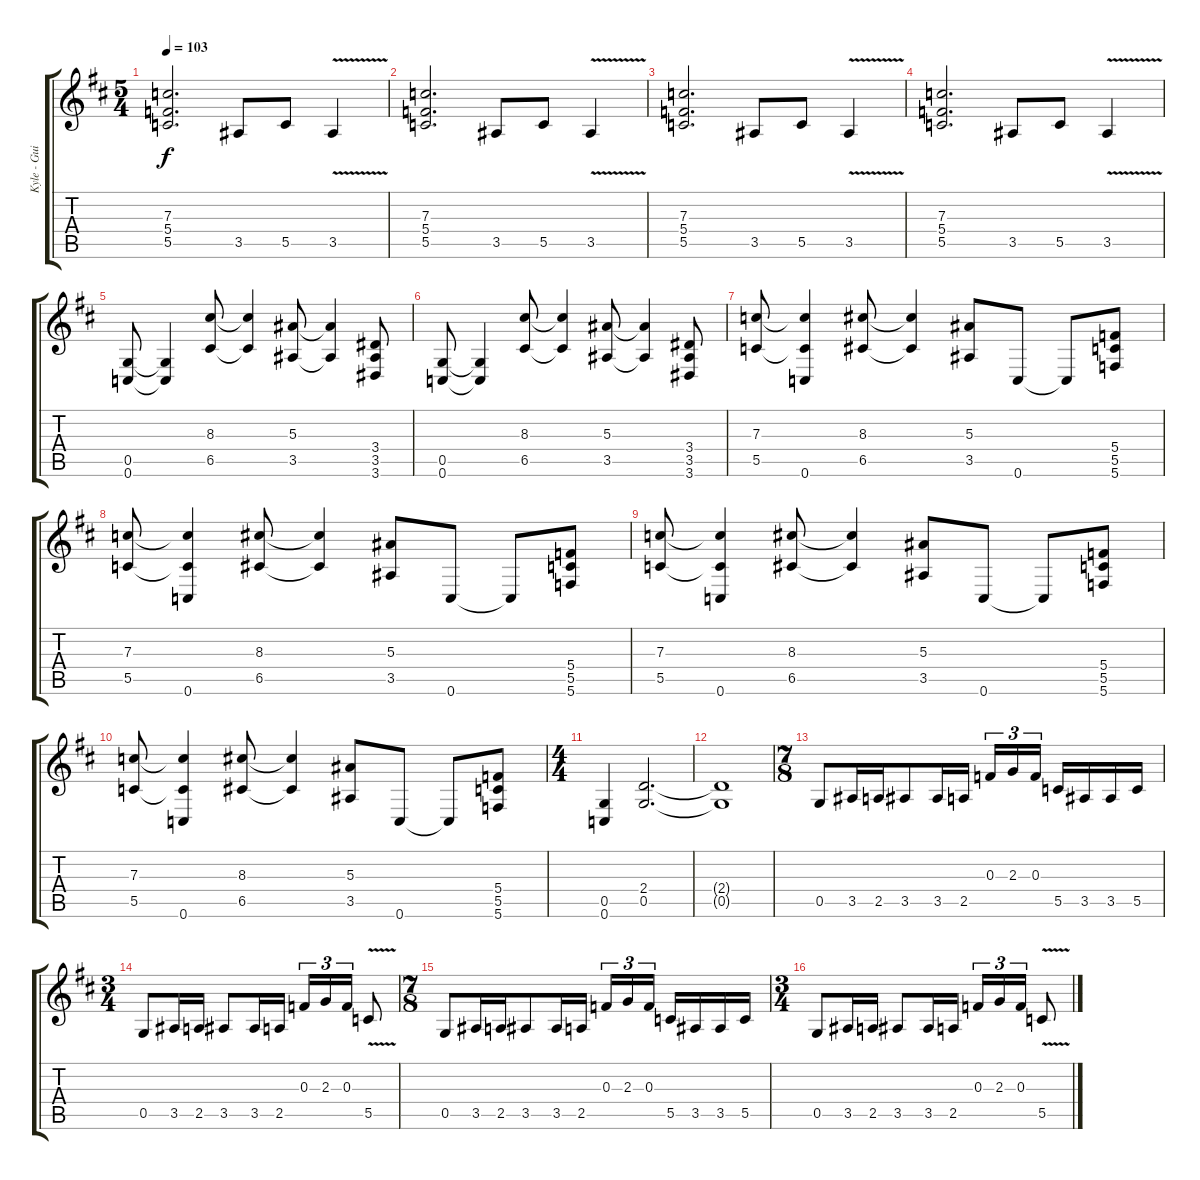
\track ("Kyle - Guitar 2" "Kyle - Gui") {instrument distortionguitar}
\staff {score tabs}
\tuning (D4 A3 F3 C3 G2 C2) {hide}
\ts (5 4)
\tempo 103
\clef g2
\ks d
(7.3 5.4 5.5).2{d dy f} 3.5.8 5.5.8 3.5{v}.4 |
(7.3 5.4 5.5).2{d} 3.5.8 5.5.8 3.5{v}.4 |
(7.3 5.4 5.5).2{d} 3.5.8 5.5.8 3.5{v}.4 |
(7.3 5.4 5.5).2{d} 3.5.8 5.5.8 3.5{v}.4 |
(0.5 0.6).8 (0.5{t} 0.6{t}).4 (8.3 6.5).8 (8.3{t} 6.5{t}).4 (5.3 3.5).8 (5.3{t} 3.5{t}).4 (3.4 3.5 3.6).8 |
(0.5 0.6).8 (0.5{t} 0.6{t}).4 (8.3 6.5).8 (8.3{t} 6.5{t}).4 (5.3 3.5).8 (5.3{t} 3.5{t}).4 (3.4 3.5 3.6).8 |
(7.3 5.5).8 (7.3{t} 5.5{t} 0.6).4 (8.3 6.5).8 (8.3{t} 6.5{t}).4 (5.3 3.5).8 0.6.8 0.6{t}.8 (5.4 5.5 5.6).8 |
(7.3 5.5).8 (7.3{t} 5.5{t} 0.6).4 (8.3 6.5).8 (8.3{t} 6.5{t}).4 (5.3 3.5).8 0.6.8 0.6{t}.8 (5.4 5.5 5.6).8 |
(7.3 5.5).8 (7.3{t} 5.5{t} 0.6).4 (8.3 6.5).8 (8.3{t} 6.5{t}).4 (5.3 3.5).8 0.6.8 0.6{t}.8 (5.4 5.5 5.6).8 |
(7.3 5.5).8 (7.3{t} 5.5{t} 0.6).4 (8.3 6.5).8 (8.3{t} 6.5{t}).4 (5.3 3.5).8 0.6.8 0.6{t}.8 (5.4 5.5 5.6).8 |
\ts (4 4)
(0.5 0.6).4 (2.4 0.5).2{d} |
(2.4{t} 0.5{t}).1 |
\ts (7 8)
0.5.8 3.5.16 2.5.16 3.5.8 3.5.16 2.5.16 0.3.16{tu (3 2)} 2.3.16{tu (3 2)} 0.3.16{tu (3 2)} 5.5.16 3.5.16 3.5.16 5.5.16 |
\ts (3 4)
0.5.8 3.5.16 2.5.16 3.5.8 3.5.16 2.5.16 0.3.16{tu (3 2)} 2.3.16{tu (3 2)} 0.3.16{tu (3 2)} 5.5{v}.8 |
\ts (7 8)
0.5.8 3.5.16 2.5.16 3.5.8 3.5.16 2.5.16 0.3.16{tu (3 2)} 2.3.16{tu (3 2)} 0.3.16{tu (3 2)} 5.5.16 3.5.16 3.5.16 5.5.16 |
\ts (3 4)
0.5.8 3.5.16 2.5.16 3.5.8 3.5.16 2.5.16 0.3.16{tu (3 2)} 2.3.16{tu (3 2)} 0.3.16{tu (3 2)} 5.5{v}.8
